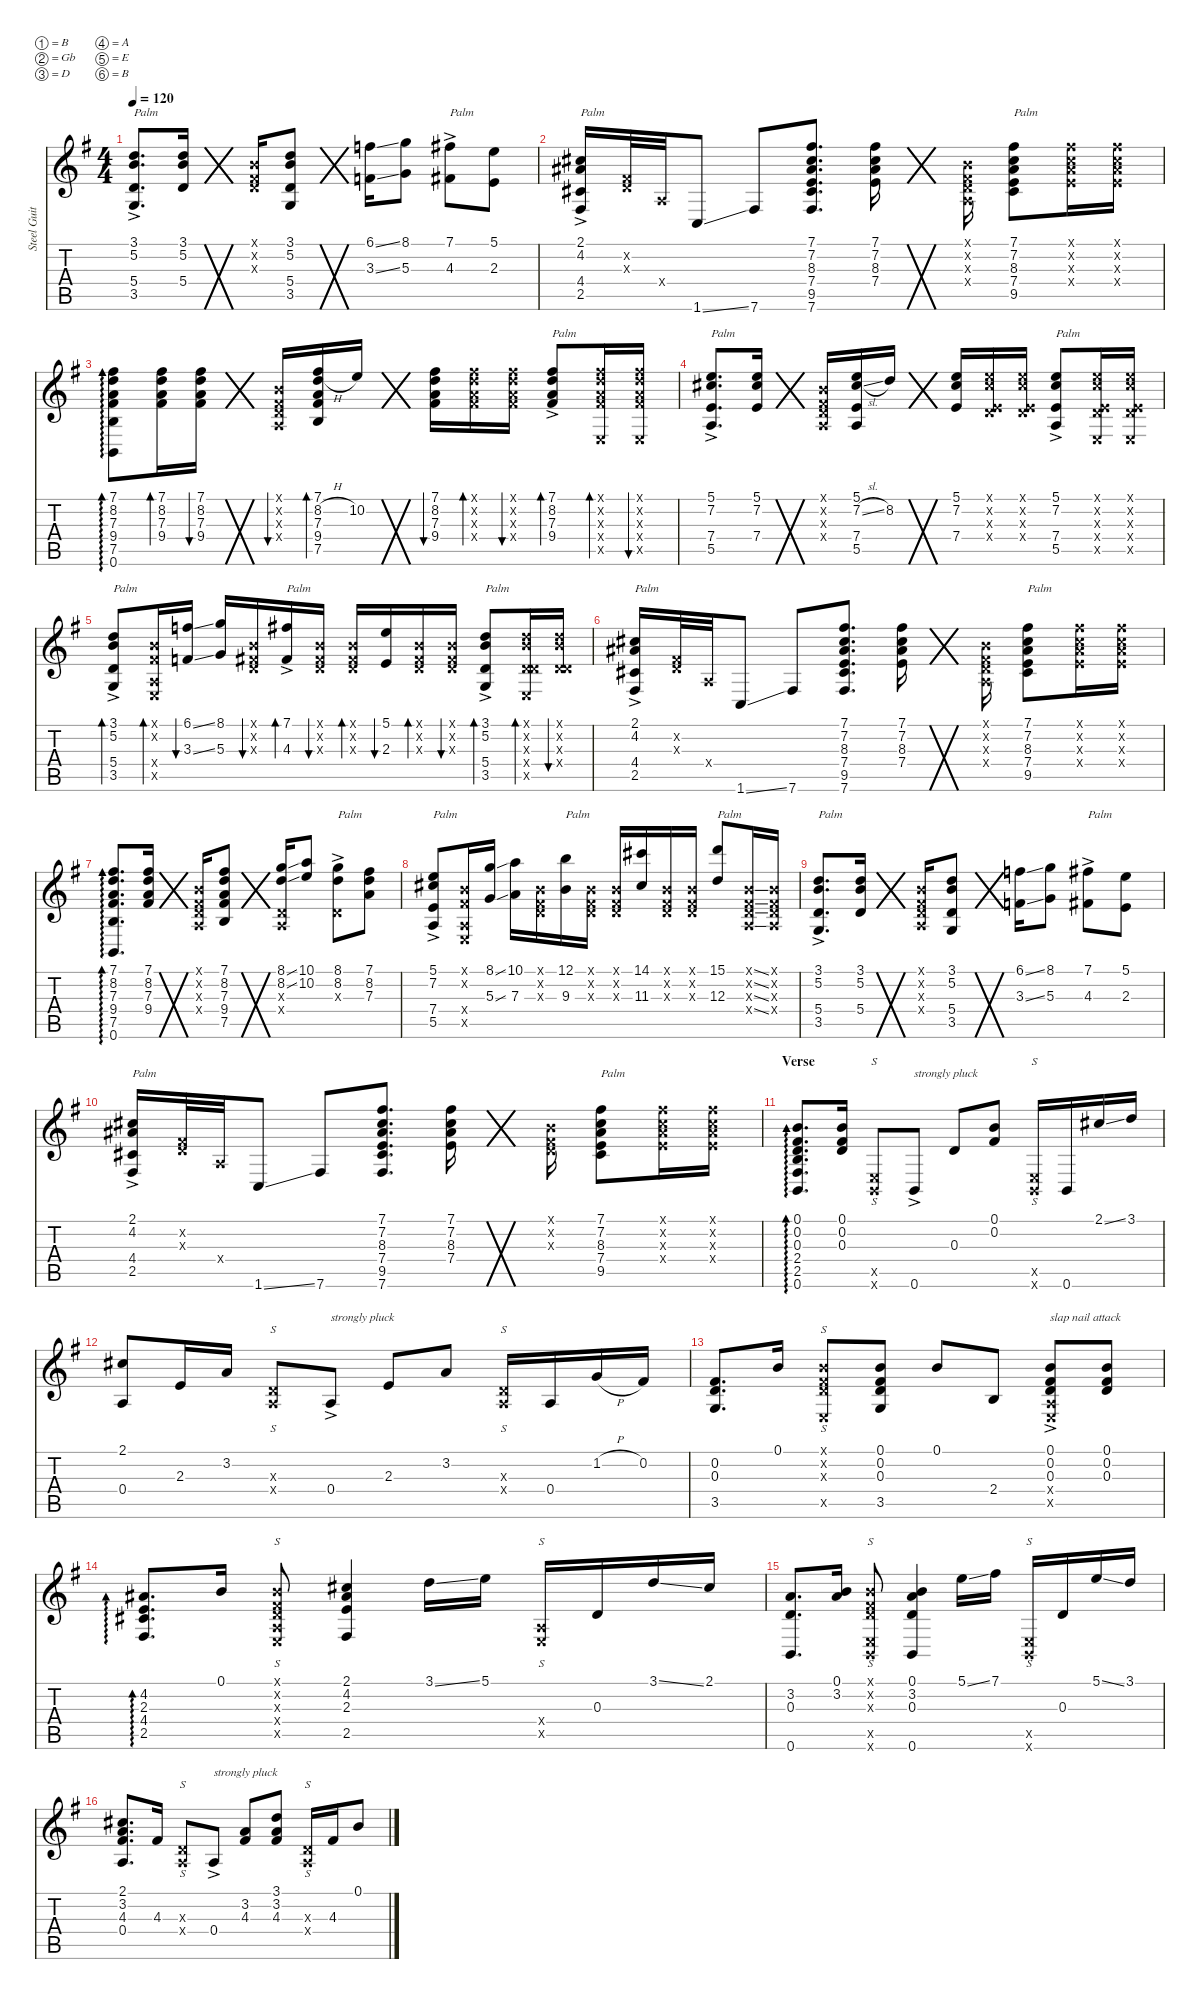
\defaultSystemsLayout 4
\hideDynamics
\bracketExtendMode nobrackets
\otherSystemsTrackNameOrientation horizontal
\track ("Steel Guitar" "Steel Guit") {defaultSystemsLayout 2 instrument acousticguitarsteel}
\staff {score tabs}
\tuning (B3 Gb3 D3 A2 E2 B1)
\ts (4 4)
\tempo 120
\clef g2
\ks g
(3.5{ac acc forcenatural} 5.4{acc forcenatural} 5.2{acc forcenatural} 3.1{acc forcenatural}).8{d txt "Palm" dy mf beam Up} (5.2{acc forcenatural} 3.1{acc forcenatural} 5.4{acc forcenatural}).16{beam Up} ().16{ds beam Down} (0.3{x acc forcenatural} 0.2{x acc #} 0.1{x acc forcenatural}).16{beam Up} (3.1{acc forcenatural} 5.2{acc forcenatural} 5.4{acc forcenatural} 3.5{acc forcenatural}).8{beam Up} ().16{ds beam Down} (6.1{ss acc forcenatural} 3.3{ss acc forcenatural}).16{beam Down} (8.1{acc forcenatural} 5.3{acc forcenatural}).8{beam Down} (7.1{acc #} 4.3{ac acc #}).8{txt "Palm" beam Down} (5.1{acc forcenatural} 2.3{acc forcenatural}).8{beam Down} |
(2.5{ac acc #} 4.4{acc #} 4.2{acc #} 2.1{acc #}).16{txt "Palm" beam Up} (0.3{x acc forcenatural} 0.2{x acc #}).32{beam Up} 0.4{x acc forcenatural}.32{beam Up} 1.6{ss acc forcenatural}.8{beam Up} 7.6{acc #}.8{beam Up} (7.1{acc #} 7.2{acc #} 8.3{acc #} 7.4{acc forcenatural} 9.5{acc #} 7.6{acc #}).8{d beam Up} (7.1{acc #} 7.2{acc #} 8.3{acc #} 7.4{acc forcenatural}).16{beam Down} ().16{ds beam Down} (0.1{x acc forcenatural} 0.2{x acc #} 0.3{x acc forcenatural} 0.4{x acc forcenatural}).16{beam Down} (7.1{acc #} 7.2{acc #} 8.3{acc #} 7.4{acc forcenatural} 9.5{acc #}).8{txt "Palm" beam Down} (7.1{x acc #} 7.2{x acc #} 8.3{x acc #} 7.4{x acc forcenatural}).16{beam Down} (7.1{x acc #} 7.2{x acc #} 8.3{x acc #} 7.4{x acc forcenatural}).16{beam Down} |
(0.6{acc forcenatural} 7.5{acc forcenatural} 9.4{acc #} 7.3{acc forcenatural} 8.2{acc forcenatural} 7.1{acc #}).8{ad 0 beam Down} (7.1{acc #} 8.2{acc forcenatural} 7.3{acc forcenatural} 9.4{acc #}).16{bd 30 beam Down} (7.1{acc #} 8.2{acc forcenatural} 7.3{acc forcenatural} 9.4{acc #}).16{bu 30 beam Down} ().16{ds beam Down} (0.1{x acc forcenatural} 0.2{x acc #} 0.3{x acc forcenatural} 0.4{x acc forcenatural}).16{bu 30 beam Up} (7.1{acc #} 8.2{h acc forcenatural} 7.3{acc forcenatural} 9.4{acc #} 7.5{acc forcenatural}).16{bd 30 beam Up} 10.2{acc forcenatural}.16{beam Up} ().16{ds beam Down} (7.1{acc #} 8.2{acc forcenatural} 7.3{acc forcenatural} 9.4{acc #}).16{bu 30 beam Down} (7.1{x acc #} 8.2{x acc forcenatural} 7.3{x acc forcenatural} 9.4{x acc #}).16{bd 30 beam Down} (7.1{x acc #} 8.2{x acc forcenatural} 7.3{x acc forcenatural} 9.4{x acc #}).16{bu 30 beam Down} (7.1{acc #} 8.2{acc forcenatural} 7.3{acc forcenatural} 9.4{ac acc #}).8{bd 30 txt "Palm" beam Up} (7.1{x acc #} 8.2{x acc forcenatural} 7.3{x acc forcenatural} 9.4{x acc #} 0.5{x acc forcenatural}).16{bd 30 beam Up} (7.1{x acc #} 8.2{x acc forcenatural} 7.3{x acc forcenatural} 9.4{x acc #} 0.5{x acc forcenatural}).16{bu 30 beam Up} |
(5.5{ac acc forcenatural} 7.4{acc forcenatural} 7.2{acc #} 5.1{acc forcenatural}).8{d txt "Palm" beam Up} (7.4{acc forcenatural} 7.2{acc #} 5.1{acc forcenatural}).16{beam Up} ().16{ds beam Down} (0.4{x acc forcenatural} 0.3{x acc forcenatural} 0.2{x acc #} 0.1{x acc forcenatural}).16{beam Up} (5.1{acc forcenatural} 7.2{sl acc #} 7.4{acc forcenatural} 5.5{acc forcenatural}).16{beam Up} 8.2{acc forcenatural}.16{beam Up} ().16{ds beam Down} (5.1{acc forcenatural} 7.2{acc #} 7.4{acc forcenatural}).16{beam Up} (7.4{x acc forcenatural} 7.2{x acc #} 5.1{x acc forcenatural} 0.3{x acc forcenatural}).16{beam Up} (5.1{x acc forcenatural} 7.2{x acc #} 7.4{x acc forcenatural} 0.3{x acc forcenatural}).16{beam Up} (5.1{acc forcenatural} 7.2{acc #} 7.4{acc forcenatural} 5.5{ac acc forcenatural}).8{txt "Palm" beam Up} (5.1{x acc forcenatural} 7.2{x acc #} 7.4{x acc forcenatural} 0.3{x acc forcenatural} 0.5{x acc forcenatural}).16{beam Up} (7.4{x acc forcenatural} 7.2{x acc #} 5.1{x acc forcenatural} 0.3{x acc forcenatural} 0.5{x acc forcenatural}).16{beam Up} |
(3.5{ac acc forcenatural} 5.4{acc forcenatural} 5.2{acc forcenatural} 3.1{acc forcenatural}).8{bd 30 txt "Palm" beam Up} (0.1{x acc forcenatural} 0.2{x acc #} 0.4{x acc forcenatural} 0.5{x acc forcenatural}).16{bd 30 beam Up} (6.1{ss acc forcenatural} 3.3{ss acc forcenatural}).16{bu 30 beam Up} (8.1{acc forcenatural} 5.3{acc forcenatural}).16{beam Up} (0.1{x acc forcenatural} 0.2{x acc #} 0.3{x acc forcenatural}).16{bu 30 beam Up} (7.1{acc #} 4.3{ac acc #}).16{bd 30 txt "Palm" beam Up} (0.1{x acc forcenatural} 0.2{x acc #} 0.3{x acc forcenatural}).16{bu 30 beam Up} (0.3{x acc forcenatural} 0.2{x acc #} 0.1{x acc forcenatural}).16{bd 30 beam Up} (5.1{acc forcenatural} 2.3{acc forcenatural}).16{bu 30 beam Up} (0.3{x acc forcenatural} 0.2{x acc #} 0.1{x acc forcenatural}).16{bd 30 beam Up} (0.1{x acc forcenatural} 0.2{x acc #} 0.3{x acc forcenatural}).16{bu 30 beam Up} (3.1{acc forcenatural} 5.2{acc forcenatural} 5.4{acc forcenatural} 3.5{ac acc forcenatural}).8{bd 30 txt "Palm" beam Up} (5.4{x acc forcenatural} 5.2{x acc forcenatural} 3.1{x acc forcenatural} 0.3{x acc forcenatural} 0.5{x acc forcenatural}).16{bd 30 beam Up} (3.1{x acc forcenatural} 5.2{x acc forcenatural} 5.4{x acc forcenatural} 0.3{x acc forcenatural}).16{bu 30 beam Up} |
(2.5{ac acc #} 4.4{acc #} 4.2{acc #} 2.1{acc #}).16{txt "Palm" beam Up} (0.3{x acc forcenatural} 0.2{x acc #}).32{beam Up} 0.4{x acc forcenatural}.32{beam Up} 1.6{ss acc forcenatural}.8{beam Up} 7.6{acc #}.8{beam Up} (7.1{acc #} 7.2{acc #} 8.3{acc #} 7.4{acc forcenatural} 9.5{acc #} 7.6{acc #}).8{d beam Up} (7.1{acc #} 7.2{acc #} 8.3{acc #} 7.4{acc forcenatural}).16{beam Down} ().16{ds beam Down} (0.1{x acc forcenatural} 0.2{x acc #} 0.3{x acc forcenatural} 0.4{x acc forcenatural}).16{beam Down} (7.1{acc #} 7.2{acc #} 8.3{acc #} 7.4{acc forcenatural} 9.5{acc #}).8{txt "Palm" beam Down} (7.1{x acc #} 7.2{x acc #} 8.3{x acc #} 7.4{x acc forcenatural}).16{beam Down} (7.1{x acc #} 7.2{x acc #} 8.3{x acc #} 7.4{x acc forcenatural}).16{beam Down} |
(0.6{acc forcenatural} 7.5{acc forcenatural} 9.4{acc #} 7.3{acc forcenatural} 8.2{acc forcenatural} 7.1{acc #}).8{d ad 0 beam Up} (7.1{acc #} 8.2{acc forcenatural} 7.3{acc forcenatural} 9.4{acc #}).16{beam Up} ().16{ds beam Down} (0.1{x acc forcenatural} 0.2{x acc #} 0.3{x acc forcenatural} 0.4{x acc forcenatural}).16{beam Up} (7.1{acc #} 8.2{acc forcenatural} 7.3{acc forcenatural} 9.4{acc #} 7.5{acc forcenatural}).8{beam Up} ().16{ds beam Down} (8.1{ss acc forcenatural} 8.2{ss acc forcenatural} 0.3{x acc forcenatural} 0.4{x acc forcenatural}).16{beam Up} (10.1{acc forcenatural} 10.2{acc forcenatural}).8{beam Up} (8.1{acc forcenatural} 8.2{acc forcenatural} 0.3{ac x acc forcenatural}).8{txt "Palm" beam Down} (7.1{acc #} 8.2{acc forcenatural} 7.3{acc forcenatural}).8{beam Down} |
(5.5{ac acc forcenatural} 7.4{acc forcenatural} 7.2{acc #} 5.1{acc forcenatural}).8{txt "Palm" beam Up} (0.1{x acc forcenatural} 0.2{x acc #} 0.4{x acc forcenatural} 0.5{x acc forcenatural}).16{beam Up} (5.3{ss acc forcenatural} 8.1{ss acc forcenatural}).16{beam Up} (10.1{acc forcenatural} 7.3{acc forcenatural}).16{beam Down} (0.1{x acc forcenatural} 0.2{x acc #} 0.3{x acc forcenatural}).16{beam Down} (12.1{acc forcenatural} 9.3{acc forcenatural}).16{txt "Palm" beam Down} (0.1{x acc forcenatural} 0.2{x acc #} 0.3{x acc forcenatural}).16{beam Down} (0.2{x acc #} 0.1{x acc forcenatural} 0.3{x acc forcenatural}).16{beam Up} (14.1{acc #} 11.3{acc #}).16{beam Up} (0.1{x acc forcenatural} 0.2{x acc #} 0.3{x acc forcenatural}).16{beam Up} (0.2{x acc #} 0.1{x acc forcenatural} 0.3{x acc forcenatural}).16{beam Up} (15.1{acc forcenatural} 12.3{acc forcenatural}).8{txt "Palm" beam Up} (0.1{ss x acc forcenatural} 0.2{ss x acc #} 0.3{ss x acc forcenatural} 0.4{ss x acc forcenatural}).16{beam Up} (0.3{x acc forcenatural} 0.2{x acc #} 0.1{x acc forcenatural} 0.4{x acc forcenatural}).16{beam Up} |
(3.5{ac acc forcenatural} 5.4{acc forcenatural} 5.2{acc forcenatural} 3.1{acc forcenatural}).8{d txt "Palm" beam Up} (5.2{acc forcenatural} 3.1{acc forcenatural} 5.4{acc forcenatural}).16{beam Up} ().16{ds beam Down} (0.4{x acc forcenatural} 0.3{x acc forcenatural} 0.2{x acc #} 0.1{x acc forcenatural}).16{beam Up} (3.1{acc forcenatural} 5.2{acc forcenatural} 5.4{acc forcenatural} 3.5{acc forcenatural}).8{beam Up} ().16{ds beam Down} (6.1{ss acc forcenatural} 3.3{ss acc forcenatural}).16{beam Down} (8.1{acc forcenatural} 5.3{acc forcenatural}).8{beam Down} (7.1{acc #} 4.3{ac acc #}).8{txt "Palm" beam Down} (5.1{acc forcenatural} 2.3{acc forcenatural}).8{beam Down} |
(2.5{ac acc #} 4.4{acc #} 4.2{acc #} 2.1{acc #}).16{txt "Palm" beam Up} (0.3{x acc forcenatural} 0.2{x acc #}).32{beam Up} 0.4{x acc forcenatural}.32{beam Up} 1.6{ss acc forcenatural}.8{beam Up} 7.6{acc #}.8{beam Up} (7.1{acc #} 7.2{acc #} 8.3{acc #} 7.4{acc forcenatural} 9.5{acc #} 7.6{acc #}).8{d beam Up} (7.1{acc #} 7.2{acc #} 8.3{acc #} 7.4{acc forcenatural}).16{beam Down} ().16{ds beam Down} (0.1{x acc forcenatural} 0.2{x acc #} 0.3{x acc forcenatural}).16{beam Down} (7.1{acc #} 7.2{acc #} 8.3{acc #} 7.4{acc forcenatural} 9.5{acc #}).8{txt "Palm" beam Down} (7.1{x acc #} 7.2{x acc #} 8.3{x acc #} 7.4{x acc forcenatural}).16{beam Down} (7.1{x acc #} 7.2{x acc #} 8.3{x acc #} 7.4{x acc forcenatural}).16{beam Down} |
\section ("" "Verse")
(0.6{acc forcenatural} 2.5{acc #} 2.4{acc forcenatural} 0.3{acc forcenatural} 0.2{acc #} 0.1{acc forcenatural}).8{d ad 0 beam Up} (0.1{acc forcenatural} 0.2{acc #} 0.3{acc forcenatural}).16{beam Up} (0.6{x acc forcenatural} 0.5{x acc forcenatural}).8{s beam Up} 0.6{ac acc forcenatural}.8{txt "strongly pluck" beam Up} 0.3{acc forcenatural}.8{beam Up} (0.2{acc #} 0.1{acc forcenatural}).8{beam Up} (0.6{x acc forcenatural} 0.5{x acc forcenatural}).16{s beam Up} 0.6{acc forcenatural}.16{beam Up} 2.1{ss acc #}.16{beam Up} 3.1{acc forcenatural}.16{beam Up} |
(2.1{acc #} 0.4{acc forcenatural}).8{beam Up} 2.3{acc forcenatural}.16{beam Up} 3.2{acc forcenatural}.16{beam Up} (0.4{x acc forcenatural} 0.3{x acc forcenatural}).8{s beam Up} 0.4{ac acc forcenatural}.8{txt "strongly pluck" beam Up} 2.3{acc forcenatural}.8{beam Up} 3.2{acc forcenatural}.8{beam Up} (0.4{x acc forcenatural} 0.3{x acc forcenatural}).16{s beam Up} 0.4{acc forcenatural}.16{beam Up} 1.2{h acc forcenatural}.16{beam Up} 0.2{acc #}.16{beam Up} |
(3.5{acc forcenatural} 0.3{acc forcenatural} 0.2{acc #}).8{d beam Up} 0.1{acc forcenatural}.16{beam Up} (0.5{x acc forcenatural} 0.1{x acc forcenatural} 0.2{x acc #} 0.3{x acc forcenatural}).8{s beam Up} (3.5{acc forcenatural} 0.3{acc forcenatural} 0.2{acc #} 0.1{acc forcenatural}).8{beam Up} 0.1{acc forcenatural}.8{beam Up} 2.4{acc forcenatural}.8{beam Up} (0.4{ac x acc forcenatural} 0.5{ac x acc forcenatural} 0.2{acc #} 0.1{ac acc forcenatural} 0.3{acc forcenatural}).8{txt "slap nail attack" beam Up} (0.1{acc forcenatural} 0.2{acc #} 0.3{acc forcenatural}).8{beam Up} |
(4.2{acc #} 2.5{acc #} 4.4{acc #} 2.3{acc forcenatural}).8{d ad 0 beam Up} 0.1{acc forcenatural}.16{beam Up} (0.5{x acc forcenatural} 0.4{x acc forcenatural} 0.2{x acc #} 0.3{x acc forcenatural} 0.1{x acc forcenatural}).8{s beam Up} (2.5{acc #} 4.2{acc #} 2.1{acc #} 2.3{acc forcenatural}).4{beam Up} 3.1{ss acc forcenatural}.16{beam Down} 5.1{acc forcenatural}.16{beam Down} (0.5{x acc forcenatural} 0.4{x acc forcenatural}).16{s beam Up} 0.3{acc forcenatural}.16{beam Up} 3.1{ss acc forcenatural}.16{beam Up} 2.1{acc #}.16{beam Up} |
(0.6{acc forcenatural} 0.3{acc forcenatural} 3.2{acc forcenatural}).8{d beam Up} (3.2{acc forcenatural} 0.1{acc forcenatural}).16{beam Up} (0.6{x acc forcenatural} 0.5{x acc forcenatural} 0.1{x acc forcenatural} 0.2{x acc #} 0.3{x acc forcenatural}).8{s beam Up} (0.6{acc forcenatural} 0.3{acc forcenatural} 3.2{acc forcenatural} 0.1{acc forcenatural}).4{beam Up} 5.1{ss acc forcenatural}.16{beam Down} 7.1{acc #}.16{beam Down} (0.6{x acc forcenatural} 0.5{x acc forcenatural}).16{s beam Up} 0.3{acc forcenatural}.16{beam Up} 5.1{ss acc forcenatural}.16{beam Up} 3.1{acc forcenatural}.16{beam Up} |
(2.1{acc #} 3.2{acc forcenatural} 4.3{acc #} 0.4{acc forcenatural}).8{d beam Up} 4.3{acc #}.16{beam Up} (0.4{x acc forcenatural} 0.3{x acc forcenatural}).8{s beam Up} 0.4{ac acc forcenatural}.8{txt "strongly pluck" beam Up} (4.3{acc #} 3.2{acc forcenatural}).8{beam Up} (3.1{acc forcenatural} 3.2{acc forcenatural} 4.3{acc #}).8{beam Up} (0.4{x acc forcenatural} 0.3{x acc forcenatural}).16{s beam Up} 4.3{acc #}.16{beam Up} 0.1{acc forcenatural}.8{beam Up}
